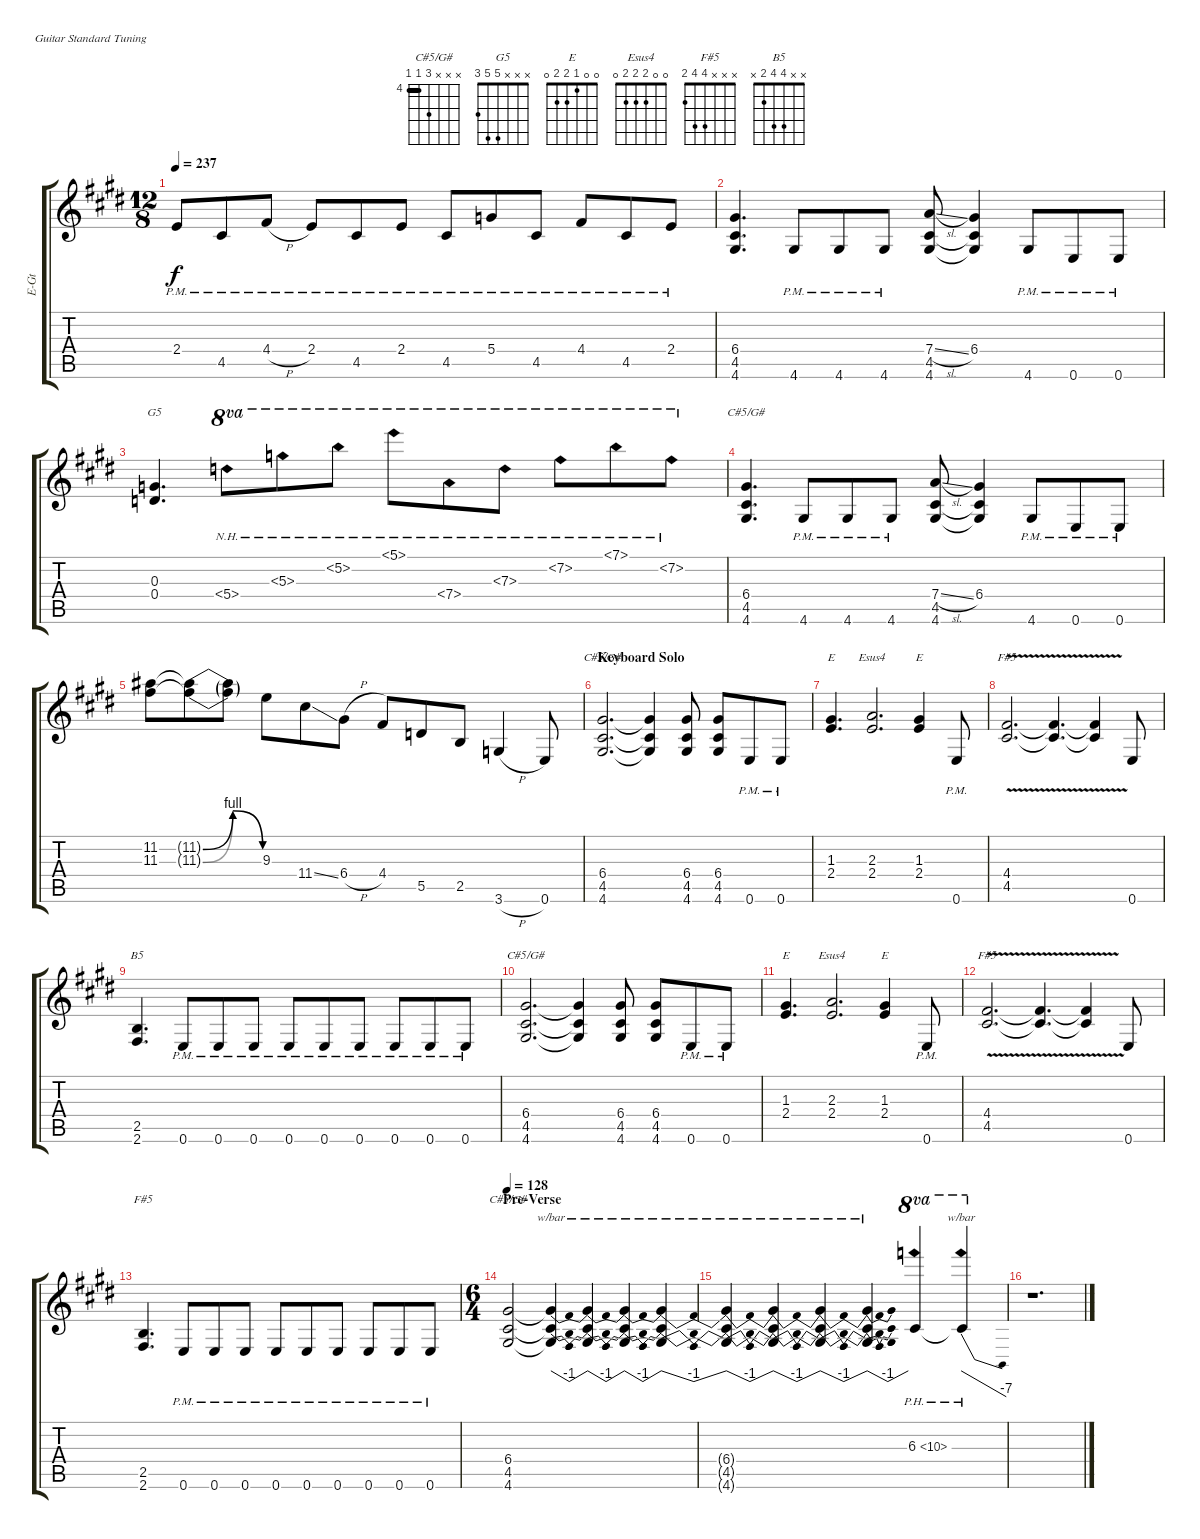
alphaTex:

\defaultSystemsLayout 4
\bracketExtendMode groupsimilarinstruments
\otherSystemsTrackNameOrientation horizontal
\track ("Rhythm Guitar II" "E-Gt") {multiBarRest instrument distortionguitar}
\staff {score tabs}
\tuning (E4 B3 G3 D3 A2 E2)
\chord ("C#5/G#" x x x 6 4 4) {firstfret 4 showfingering false barre 4}
\chord ("G5" x x x 5 5 3) {showfingering false}
\chord ("E" 0 0 1 2 2 0) {showfingering false}
\chord ("Esus4" 0 0 2 2 2 0) {showfingering false}
\chord ("F#5" x x x 4 4 2) {showfingering false}
\chord ("B5" x x 4 4 2 x) {showfingering false}
\ts (12 8)
\tempo 237
\clef g2
\ks e
2.4{pm acc forcenatural}.8{dy f} 4.5{pm acc #}.8 4.4{h pm acc #}.8 2.4{pm acc forcenatural}.8 4.5{pm acc #}.8 2.4{pm acc forcenatural}.8 4.5{pm acc #}.8 5.4{pm acc forcenatural}.8 4.5{pm acc #}.8 4.4{pm acc #}.8 4.5{pm acc #}.8 2.4{pm acc forcenatural}.8 |
(4.6{acc #} 4.5{acc #} 6.4{acc #}).4{d} 4.6{pm acc #}.8 4.6{pm acc #}.8 4.6{pm acc #}.8 (7.4{sl acc forcenatural} 4.5{acc #} 4.6{acc #}).8 (6.4{acc #} 4.6{t acc #} 4.5{t acc #}).4 4.6{pm acc #}.8 0.6{pm acc forcenatural}.8 0.6{pm acc forcenatural}.8 |
(0.3{acc forcenatural} 0.4{acc forcenatural}).4{d ch "G5"} 5.4{nh acc forcenatural}.8{ot 8va} 5.3{nh acc forcenatural}.8{ot 8va} 5.2{nh acc forcenatural}.8{ot 8va} 5.1{nh acc forcenatural}.8{ot 8va} 7.4{nh acc forcenatural}.8{ot 8va} 7.3{nh acc forcenatural}.8{ot 8va} 7.2{nh acc #}.8{ot 8va} 7.1{nh acc forcenatural}.8{ot 8va} 7.2{nh acc #}.8{ot 8va} |
(4.6{acc #} 4.5{acc #} 6.4{acc #}).4{d ch "C#5/G#"} 4.6{pm acc #}.8 4.6{pm acc #}.8 4.6{pm acc #}.8 (7.4{sl acc forcenatural} 4.5{acc #} 4.6{acc #}).8 (6.4{acc #} 4.6{t acc #} 4.5{t acc #}).4 4.6{pm acc #}.8 0.6{pm acc forcenatural}.8 0.6{pm acc forcenatural}.8 |
(11.2{acc #} 11.3{acc #}).8 (11.2{be (bendrelease 0 0 10.2 4 20.4 4 30 0) t acc #} 11.3{be (bendrelease 0 0 10.2 4 20.4 4 30 0) t acc #}).8 (11.2{t acc #} 11.3{t acc #}).8 9.3{acc forcenatural}.8 11.4{ss acc #}.8 6.4{h acc #}.8 4.4{acc #}.8 5.5{acc forcenatural}.8 2.5{acc forcenatural}.8 3.6{h acc forcenatural}.4 0.6{acc forcenatural}.8 |
\section ("" "Keyboard Solo")
(4.6{acc #} 4.5{acc #} 6.4{acc #}).2{d ch "C#5/G#"} (4.6{t acc #} 4.5{t acc #} 6.4{t acc #}).4 (6.4{acc #} 4.5{acc #} 4.6{acc #}).8 (6.4{acc #} 4.5{acc #} 4.6{acc #}).8 0.6{pm acc forcenatural}.8 0.6{pm acc forcenatural}.8 |
(1.3{acc #} 2.4{acc forcenatural}).4{d ch "E"} (2.4{acc forcenatural} 2.3{acc forcenatural}).2{d ch "Esus4"} (1.3{acc #} 2.4{acc forcenatural}).4{ch "E"} 0.6{pm acc forcenatural}.8 |
(4.5{v acc #} 4.4{v acc #}).2{d ch "F#5"} (4.5{v t acc #} 4.4{v t acc #}).4{d} (4.5{v t acc #} 4.4{v t acc #}).4 0.6{acc forcenatural}.8 |
(2.6{acc #} 2.5{acc forcenatural}).4{d ch "B5"} 0.6{pm acc forcenatural}.8 0.6{pm acc forcenatural}.8 0.6{pm acc forcenatural}.8 0.6{pm acc forcenatural}.8 0.6{pm acc forcenatural}.8 0.6{pm acc forcenatural}.8 0.6{pm acc forcenatural}.8 0.6{pm acc forcenatural}.8 0.6{pm acc forcenatural}.8 |
(4.6{acc #} 4.5{acc #} 6.4{acc #}).2{d ch "C#5/G#"} (4.6{t acc #} 4.5{t acc #} 6.4{t acc #}).4 (6.4{acc #} 4.5{acc #} 4.6{acc #}).8 (6.4{acc #} 4.5{acc #} 4.6{acc #}).8 0.6{pm acc forcenatural}.8 0.6{pm acc forcenatural}.8 |
(1.3{acc #} 2.4{acc forcenatural}).4{d ch "E"} (2.4{acc forcenatural} 2.3{acc forcenatural}).2{d ch "Esus4"} (1.3{acc #} 2.4{acc forcenatural}).4{ch "E"} 0.6{pm acc forcenatural}.8 |
(4.5{v acc #} 4.4{v acc #}).2{d ch "F#5"} (4.5{v t acc #} 4.4{v t acc #}).4{d} (4.5{v t acc #} 4.4{v t acc #}).4 0.6{acc forcenatural}.8 |
(2.6{acc #} 2.5{acc forcenatural}).4{d ch "F#5"} 0.6{pm acc forcenatural}.8 0.6{pm acc forcenatural}.8 0.6{pm acc forcenatural}.8 0.6{pm acc forcenatural}.8 0.6{pm acc forcenatural}.8 0.6{pm acc forcenatural}.8 0.6{pm acc forcenatural}.8 0.6{pm acc forcenatural}.8 0.6{pm acc forcenatural}.8 |
\ts (6 4)
\section ("" "Pre-Verse")
\tempo 128
(4.6{acc #} 4.5{acc #} 6.4{acc #}).2{ch "C#5/G#"} (4.6{t acc #} 4.5{t acc #} 6.4{t acc #}).4{tbe (dip default 0 0 6.6 -4 7.199999999999999 -4 14.399999999999999 0)} (4.6{t acc #} 4.5{t acc #} 6.4{t acc #}).4{tbe (dip default 0 0 6.6 -4 7.199999999999999 -4 14.399999999999999 0)} (4.6{t acc #} 4.5{t acc #} 6.4{t acc #}).4{tbe (dip default 0 0 6.6 -4 7.199999999999999 -4 14.399999999999999 0)} (4.6{t acc #} 4.5{t acc #} 6.4{t acc #}).4{tbe (dip default 0 0 6.6 -4 7.199999999999999 -4 14.399999999999999 0)} |
(4.6{t acc #} 4.5{t acc #} 6.4{t acc #}).4{tbe (dip default 0 0 6.6 -4 7.199999999999999 -4 14.399999999999999 0)} (4.6{t acc #} 4.5{t acc #} 6.4{t acc #}).4{tbe (dip default 0 0 6.6 -4 7.199999999999999 -4 14.399999999999999 0)} (4.6{t acc #} 4.5{t acc #} 6.4{t acc #}).4{tbe (dip default 0 0 6.6 -4 7.199999999999999 -4 14.399999999999999 0)} (4.6{t acc #} 4.5{t acc #} 6.4{t acc #}).4{tbe (dip default 0 0 6.6 -4 7.199999999999999 -4 14.399999999999999 0)} 6.3{ph 4 acc #}.4{ot 8va} 6.3{ph 4 t acc #}.4{tbe (dive default 0 0 60 -28) ot 8va} |
r.1{d}
